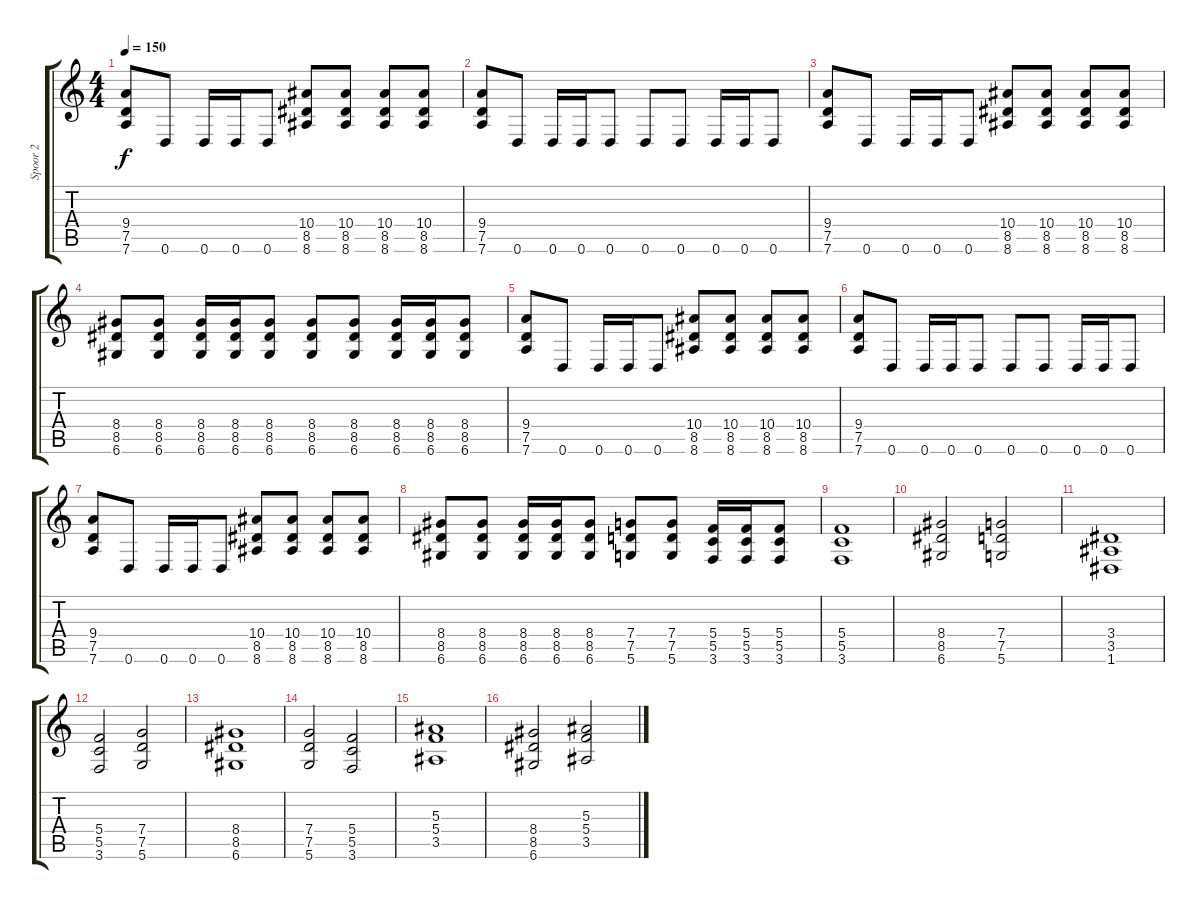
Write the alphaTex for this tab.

\track ("Spoor 2" "Spoor 2") {instrument distortionguitar}
\staff {score tabs}
\tuning (D4 A3 F3 C3 G2 D2) {hide}
\ts (4 4)
\tempo 150
\clef g2
\ks c
(9.4 7.5 7.6).8{dy f} 0.6.8 0.6.16 0.6.16 0.6.8 (10.4 8.5 8.6).8 (10.4 8.5 8.6).8 (10.4 8.5 8.6).8 (10.4 8.5 8.6).8 |
(9.4 7.5 7.6).8 0.6.8 0.6.16 0.6.16 0.6.8 0.6.8 0.6.8 0.6.16 0.6.16 0.6.8 |
(9.4 7.5 7.6).8 0.6.8 0.6.16 0.6.16 0.6.8 (10.4 8.5 8.6).8 (10.4 8.5 8.6).8 (10.4 8.5 8.6).8 (10.4 8.5 8.6).8 |
(8.4 8.5 6.6).8 (8.4 8.5 6.6).8 (8.4 8.5 6.6).16 (8.4 8.5 6.6).16 (8.4 8.5 6.6).8 (8.4 8.5 6.6).8 (8.4 8.5 6.6).8 (8.4 8.5 6.6).16 (8.4 8.5 6.6).16 (8.4 8.5 6.6).8 |
(9.4 7.5 7.6).8 0.6.8 0.6.16 0.6.16 0.6.8 (10.4 8.5 8.6).8 (10.4 8.5 8.6).8 (10.4 8.5 8.6).8 (10.4 8.5 8.6).8 |
(9.4 7.5 7.6).8 0.6.8 0.6.16 0.6.16 0.6.8 0.6.8 0.6.8 0.6.16 0.6.16 0.6.8 |
(9.4 7.5 7.6).8 0.6.8 0.6.16 0.6.16 0.6.8 (10.4 8.5 8.6).8 (10.4 8.5 8.6).8 (10.4 8.5 8.6).8 (10.4 8.5 8.6).8 |
(8.4 8.5 6.6).8 (8.4 8.5 6.6).8 (8.4 8.5 6.6).16 (8.4 8.5 6.6).16 (8.4 8.5 6.6).8 (7.4 7.5 5.6).8 (7.4 7.5 5.6).8 (5.4 5.5 3.6).16 (5.4 5.5 3.6).16 (5.4 5.5 3.6).8 |
(5.4 5.5 3.6).1 |
(8.4 8.5 6.6).2 (7.4 7.5 5.6).2 |
(3.4 3.5 1.6).1 |
(5.4 5.5 3.6).2 (7.4 7.5 5.6).2 |
(8.4 8.5 6.6).1 |
(7.4 7.5 5.6).2 (5.4 5.5 3.6).2 |
(5.3 5.4 3.5).1 |
(8.4 8.5 6.6).2 (5.3 5.4 3.5).2
